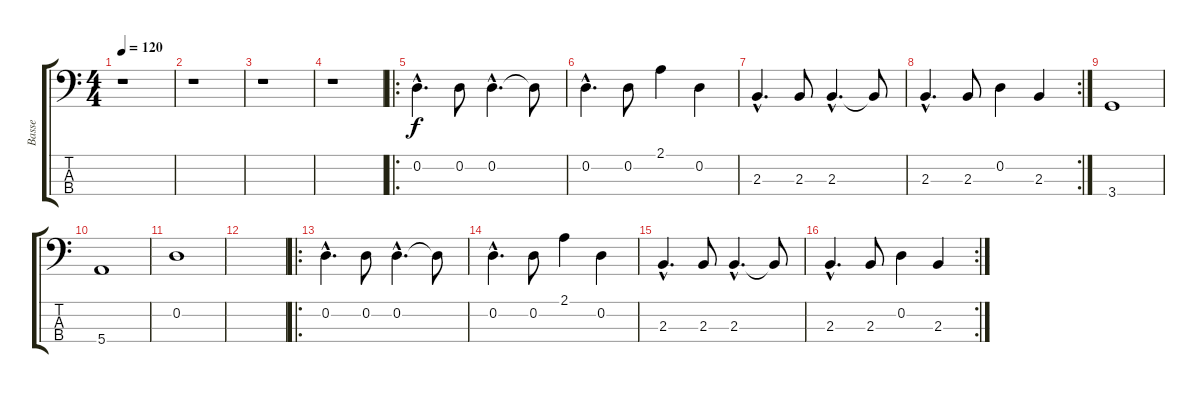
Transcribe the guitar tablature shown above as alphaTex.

\track ("Basse" "Basse") {instrument acousticguitarnylon}
\staff {score tabs}
\tuning (G2 D2 A1 E1) {hide}
\ts (4 4)
\tempo 120
\clef f4
\ks c
r.1{dy f instrument acousticguitarnylon} |
r.1 |
r.1 |
r.1 |
\ro
0.2{hac}.4{d} 0.2.8 0.2{hac}.4{d} 0.2{t}.8 |
0.2{hac}.4{d} 0.2.8 2.1.4 0.2.4 |
2.3{hac}.4{d} 2.3.8 2.3{hac}.4{d} 2.3{t}.8 |
\rc 2
2.3{hac}.4{d} 2.3.8 0.2.4 2.3.4 |
3.4.1 |
5.4.1 |
0.2.1 |
|
\ro
0.2{hac}.4{d} 0.2.8 0.2{hac}.4{d} 0.2{t}.8 |
0.2{hac}.4{d} 0.2.8 2.1.4 0.2.4 |
2.3{hac}.4{d} 2.3.8 2.3{hac}.4{d} 2.3{t}.8 |
\rc 2
2.3{hac}.4{d} 2.3.8 0.2.4 2.3.4
